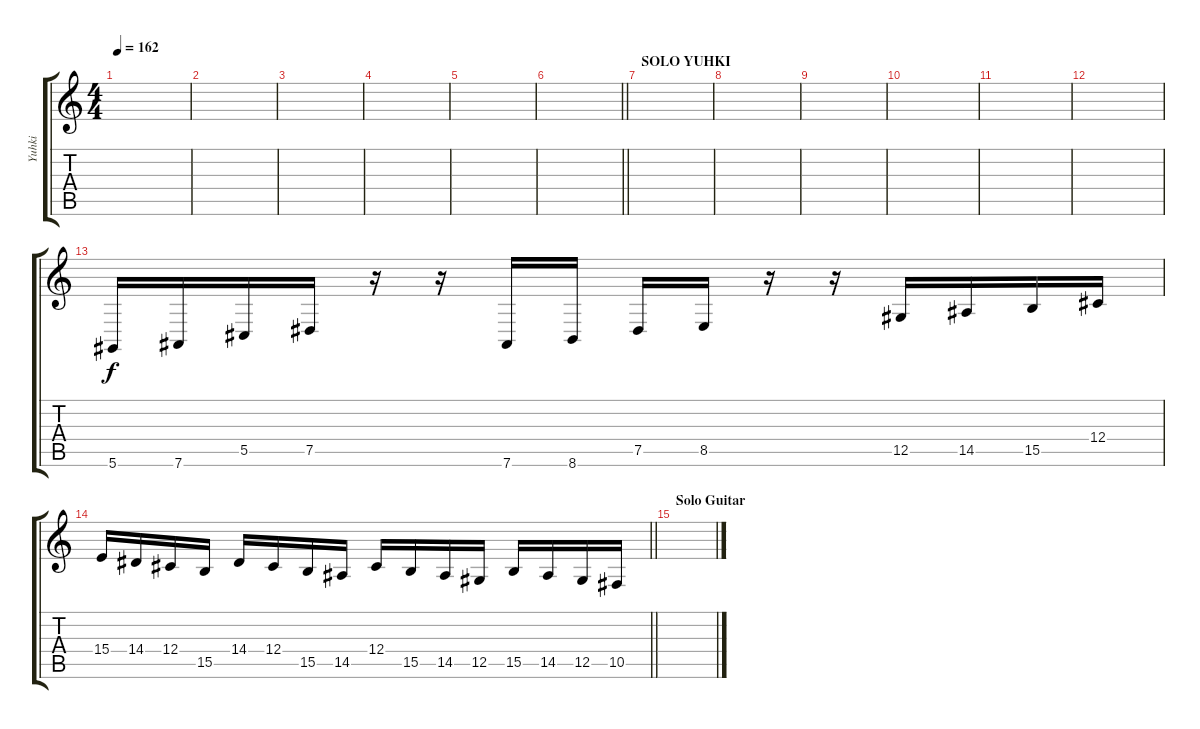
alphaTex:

\track ("Yuhki" "Yuhki") {instrument drawbarorgan}
\staff {score tabs}
\tuning (Eb4 Bb3 Gb3 Db3 Ab2 Eb2) {hide}
\ts (4 4)
\tempo 162
\clef g2
\ks c
|
|
|
|
|
\barLineRight lightlight
|
\section ("" "SOLO YUHKI")
|
|
|
|
|
|
5.6.16 7.6.16 5.5.16 7.5.16 r.16 r.16 7.6.16 8.6.16 7.5.16 8.5.16 r.16 r.16 12.5.16 14.5.16 15.5.16 12.4.16 |
\barLineRight lightlight
15.4.16 14.4.16 12.4.16 15.5.16 14.4.16 12.4.16 15.5.16 14.5.16 12.4.16 15.5.16 14.5.16 12.5.16 15.5.16 14.5.16 12.5.16 10.5.16 |
\section ("" "Solo Guitar")
